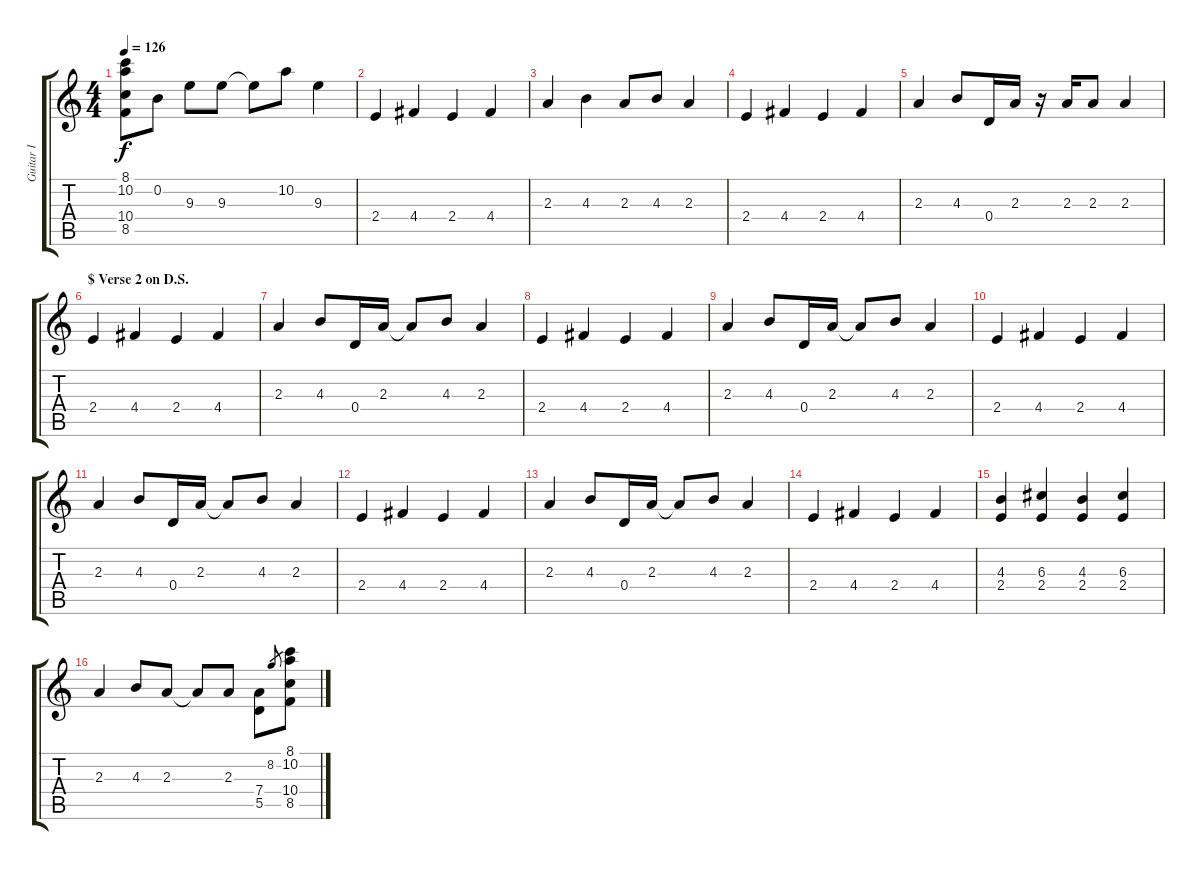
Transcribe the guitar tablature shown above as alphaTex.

\track ("Guitar I" "Guitar I") {instrument distortionguitar}
\staff {score tabs}
\tuning (E4 B3 G3 D3 A2 E2) {hide}
\ts (4 4)
\tempo 126
\clef g2
\ks c
(8.1{t} 10.2{t} 10.4{t} 8.5{t}).8{dy f} 0.2.8 9.3.8 9.3.8 9.3{t}.8 10.2.8 9.3.4 |
2.4.4 4.4.4 2.4.4 4.4.4 |
2.3.4 4.3.4 2.3.8 4.3.8 2.3.4 |
2.4.4 4.4.4 2.4.4 4.4.4 |
2.3.4 4.3.8 0.4.16 2.3.16 r.16 2.3.16 2.3.8 2.3.4 |
\section ("" "$ Verse 2 on D.S.")
2.4.4 4.4.4 2.4.4 4.4.4 |
2.3.4 4.3.8 0.4.16 2.3.16 2.3{t}.8 4.3.8 2.3.4 |
2.4.4 4.4.4 2.4.4 4.4.4 |
2.3.4 4.3.8 0.4.16 2.3.16 2.3{t}.8 4.3.8 2.3.4 |
2.4.4 4.4.4 2.4.4 4.4.4 |
2.3.4 4.3.8 0.4.16 2.3.16 2.3{t}.8 4.3.8 2.3.4 |
2.4.4 4.4.4 2.4.4 4.4.4 |
2.3.4 4.3.8 0.4.16 2.3.16 2.3{t}.8 4.3.8 2.3.4 |
2.4.4 4.4.4 2.4.4 4.4.4 |
(4.3 2.4).4 (6.3 2.4).4 (4.3 2.4).4 (6.3 2.4).4 |
2.3.4 4.3.8 2.3.8 2.3{t}.8 2.3.8 (7.4 5.5).8 8.2.8{gr} (8.1 10.2 10.4 8.5).8
